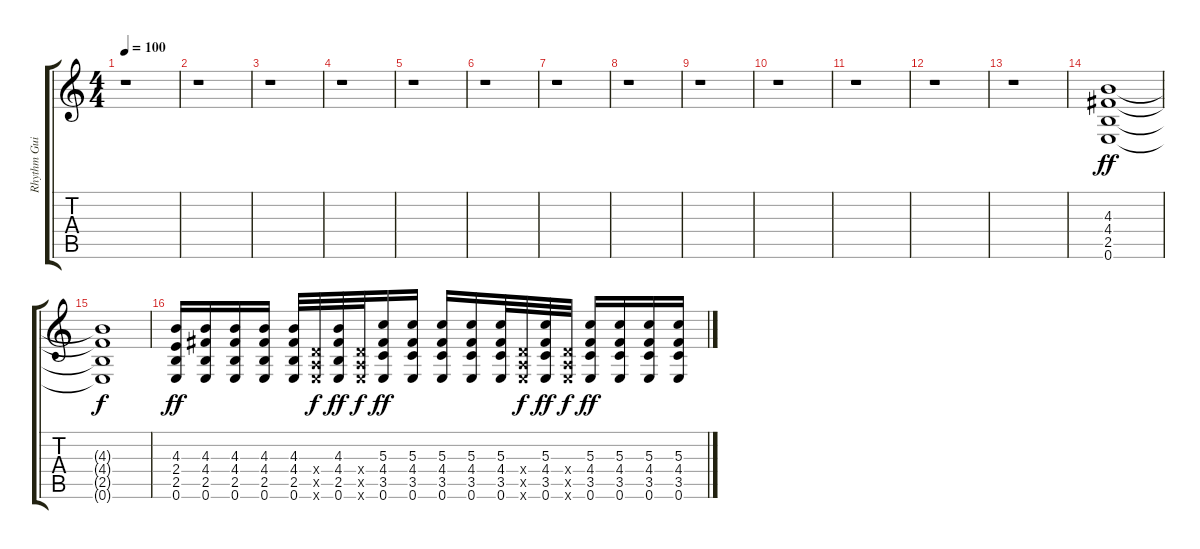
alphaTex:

\track ("Rhythm Guitar I" "Rhythm Gui") {instrument distortionguitar}
\staff {score tabs}
\tuning (E4 B3 G3 D3 A2 E2) {hide}
\ts (4 4)
\tempo 100
\clef g2
\ks c
r.1{dy f} |
r.1 |
r.1 |
r.1 |
r.1 |
r.1 |
r.1 |
r.1 |
r.1 |
r.1 |
r.1 |
r.1 |
r.1{volume 0} |
(4.3 4.4 2.5 0.6).1{dy ff volume 7} |
(4.3{t} 4.4{t} 2.5{t} 0.6{t}).1{dy f volume 16} |
(4.3 2.4 2.5 0.6).16{dy ff} (4.3 4.4 2.5 0.6).16 (4.3 4.4 2.5 0.6).16 (4.3 4.4 2.5 0.6).16 (4.3 4.4 2.5 0.6).32 (0.4{x} 0.5{x} 0.6{x}).32{dy f} (4.3 4.4 2.5 0.6).32{dy ff} (0.4{x} 0.5{x} 0.6{x}).32{dy f} (5.3 4.4 3.5 0.6).16{dy ff} (5.3 4.4 3.5 0.6).16 (5.3 4.4 3.5 0.6).16 (5.3 4.4 3.5 0.6).16 (5.3 4.4 3.5 0.6).32 (0.4{x} 0.5{x} 0.6{x}).32{dy f} (5.3 4.4 3.5 0.6).32{dy ff} (0.4{x} 0.5{x} 0.6{x}).32{dy f} (5.3 4.4 3.5 0.6).16{dy ff} (5.3 4.4 3.5 0.6).16 (5.3 4.4 3.5 0.6).16 (5.3 4.4 3.5 0.6).16
